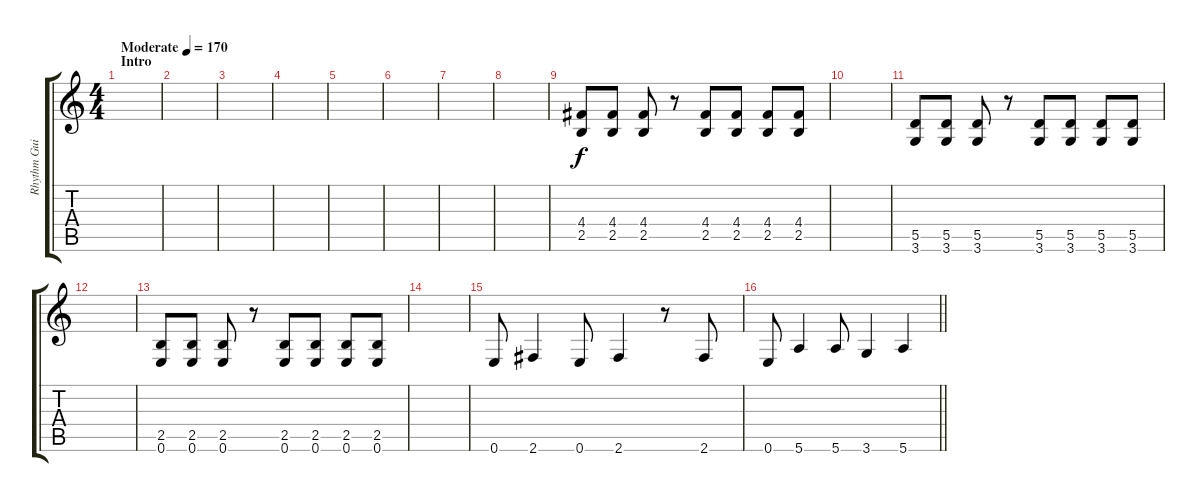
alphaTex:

\track ("Rhythm Guitar" "Rhythm Gui") {instrument distortionguitar}
\staff {score tabs}
\tuning (E4 B3 G3 D3 A2 E2) {hide}
\ts (4 4)
\section ("" "Intro")
\tempo (170 "Moderate")
\clef g2
\ks c
|
|
|
|
|
|
|
|
(4.4 2.5).8 (4.4 2.5).8 (4.4 2.5).8 r.8 (4.4 2.5).8 (4.4 2.5).8 (4.4 2.5).8 (4.4 2.5).8 |
|
(5.5 3.6).8 (5.5 3.6).8 (5.5 3.6).8 r.8 (5.5 3.6).8 (5.5 3.6).8 (5.5 3.6).8 (5.5 3.6).8 |
|
(2.5 0.6).8 (2.5 0.6).8 (2.5 0.6).8 r.8 (2.5 0.6).8 (2.5 0.6).8 (2.5 0.6).8 (2.5 0.6).8 |
|
0.6.8 2.6.4 0.6.8 2.6.4 r.8 2.6.8 |
\barLineRight lightlight
0.6.8 5.6.4 5.6.8 3.6.4 5.6.4
